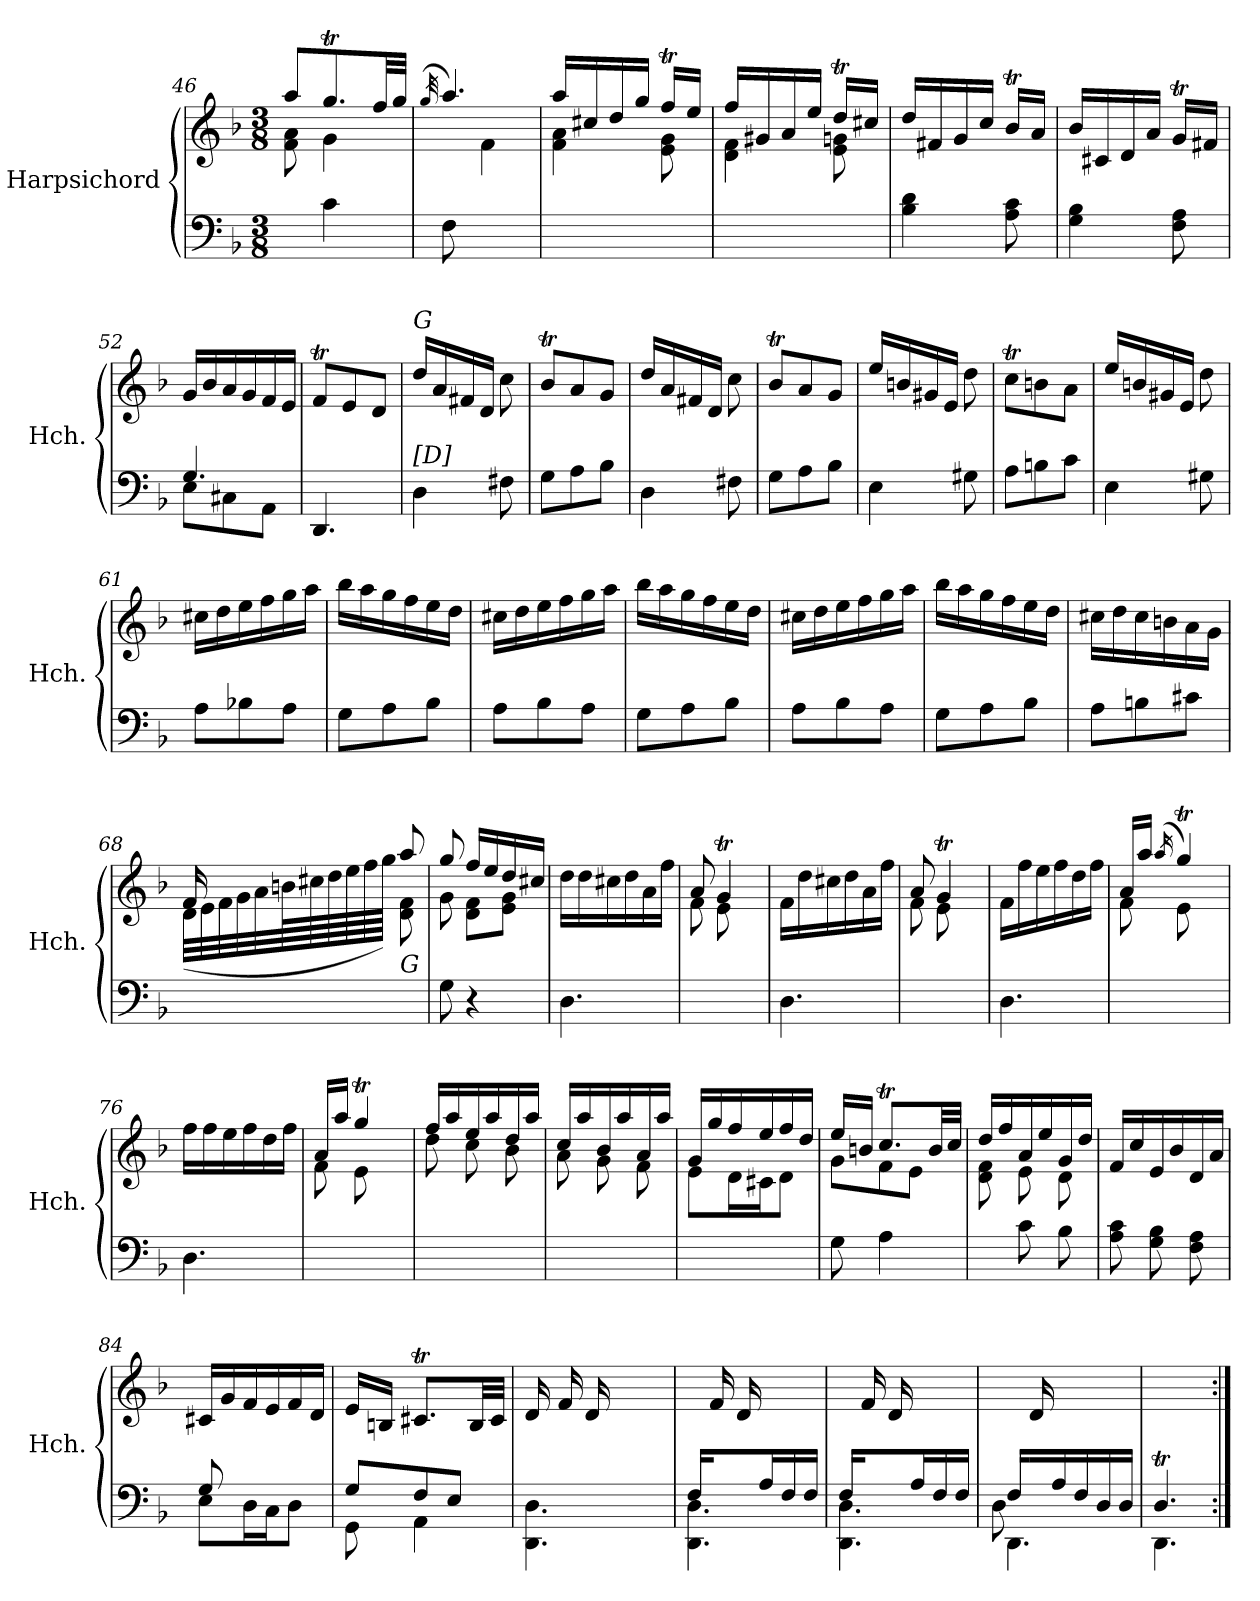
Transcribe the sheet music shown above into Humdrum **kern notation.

**kern	**kern
*part1	*part1
*staff2	*staff1
*I"Harpsichord	*
*I'Hch.	*
*clefF4	*clefG2
*k[b-]	*k[b-]
*M3/8	*M3/8
=46	=46
*	*^
8ryy	8aa/L	8f\ 8a\
4c\	8.ggT/	4g\
.	32ff/LL	.
.	32gg/JJJ	.
=47	=47	=47
.	(<32qgg/	.
8F\	4.aa/)	8ryy
4ryy	.	4f\
=48	=48	=48
4.ryy	16aa/LL	4f\ 4a\
.	16cc#X/	.
.	16dd/	.
.	16gg/JJ	.
.	16ffT/LL	8e\ 8g\
.	16ee/JJ	.
=49	=49	=49
4.ryy	16ff/LL	4d\ 4f\
.	16g#X/	.
.	16a/	.
.	16ee/JJ	.
.	16ddT/LL	8e\ 8g\
.	16cc#X/JJ	.
*	*v	*v
=50	=50
4B-\ 4d\	16dd/LL
.	16f#X/
.	16g/
.	16cc/JJ
8A\ 8c\	16b-T/LL
.	16a/JJ
=51	=51
4G\ 4B-\	16b-/LL
.	16c#X/
.	16d/
.	16a/JJ
8F\ 8A\	16gT/LL
.	16f#X/JJ
!!LO:LB:g=z
=52	=52
*^	*
4.G/	8E\L	16g/LL
.	.	16b-/
.	8C#X\	16a/
.	.	16g/
.	8AA\J	16f/
.	.	16e/JJ
*v	*v	*
=53	=53
4.DD/	8fT/L
.	8e/
.	8d/J
=54	=54
!	!LO:TX:a:i:t=G
!LO:TX:a:i:t=[D]	!
4D\	16dd/LL
.	16a/
.	16f#X/
.	16d/JJ
8F#X\	8cc\
=55	=55
8G\L	8b-T/L
8A\	8a/
8B-\J	8g/J
=56	=56
4D\	16dd/LL
.	16a/
.	16f#X/
.	16d/JJ
8F#X\	8cc\
=57	=57
8G\L	8b-T/L
8A\	8a/
8B-\J	8g/J
=58	=58
4E\	16ee/LL
.	16bn/
.	16g#X/
.	16e/JJ
8G#X\	8dd\
=59	=59
8A\L	8ccT\L
8Bn\	8bn\
8c\J	8a\J
!!LO:LB:g=z
=60	=60
4E\	16ee/LL
.	16bn/
.	16g#X/
.	16e/JJ
8G#X\	8dd\
=61	=61
8A\L	16cc#X\LL
.	16dd\
8B-X\	16ee\
.	16ff\
8A\J	16gg\
.	16aa\JJ
=62	=62
8G\L	16bb-\LL
.	16aa\
8A\	16gg\
.	16ff\
8B-\J	16ee\
.	16dd\JJ
=63	=63
8A\L	16cc#X\LL
.	16dd\
8B-\	16ee\
.	16ff\
8A\J	16gg\
.	16aa\JJ
=64	=64
8G\L	16bb-\LL
.	16aa\
8A\	16gg\
.	16ff\
8B-\J	16ee\
.	16dd\JJ
=65	=65
8A\L	16cc#X\LL
.	16dd\
8B-\	16ee\
.	16ff\
8A\J	16gg\
.	16aa\JJ
=66	=66
8G\L	16bb-\LL
.	16aa\
8A\	16gg\
.	16ff\
8B-\J	16ee\
.	16dd\JJ
=67	=67
8A\L	16cc#X\LL
.	16dd\
8Bn\	16cc#\
.	16bn\
8c#X\J	16a\
.	16g\JJ
!!LO:LB:g=z
=68	=68
*	*^
4ryy	16f/	(>32d\LLL
.	.	32e\
.	16ryy	32f\
.	.	32g\
.	8ryy	32a\
.	.	64bn\L
.	.	64cc#X\
.	.	64dd\
.	.	64ee\
.	.	64ff\
.	.	64gg\JJJJ)
!LO:TX:a:i:t=G	!	!
8ryy	8aa/	8d\ 8f\
=69	=69	=69
8G\	8gg/	8g\
4r	16ff/LL	8d\ 8f\L
.	16ee/	.
.	16dd/	8e\ 8g\J
.	16cc#X/JJ	.
*	*v	*v
=70	=70
4.D\	16dd\LL
.	16dd\
.	16cc#X\
.	16dd\
.	16a\
.	16ff\JJ
=71	=71
*	*^
4ryy	8a/	8f\L
.	4gT/	8e\
8A/J	.	8ryy
*	*v	*v
=72	=72
4.D\	16f\LL
.	16dd\
.	16cc#X\
.	16dd\
.	16a\
.	16ff\JJ
=73	=73
*	*^
4ryy	8a/	8f\L
.	4gT/	8e\
8A/J	.	8ryy
*	*v	*v
=74	=74
4.D\	16f\LL
.	16ff\
.	16ee\
.	16ff\
.	16dd\
.	16ff\JJ
=75	=75
*	*^
4ryy	16a/LL	8f\L
.	16aa/JJ	.
.	(<16qaa/	.
.	4ggT/)	8e\
8A/J	.	8ryy
*	*v	*v
!!LO:LB:g=z
=76	=76
4.D\	16ff\LL
.	16ff\
.	16ee\
.	16ff\
.	16dd\
.	16ff\JJ
=77	=77
*	*^
4ryy	16a/LL	8f\L
.	16aa/JJ	.
.	4ggT/	8e\
8A/J	.	8ryy
=78	=78	=78
4.ryy	16ff/LL	8dd\
.	16aa/	.
.	16ee/	8cc\
.	16aa/	.
.	16dd/	8b-\
.	16aa/JJ	.
=79	=79	=79
4.ryy	16cc/LL	8a\
.	16aa/	.
.	16b-/	8g\
.	16aa/	.
.	16a/	8f\
.	16aa/JJ	.
=80	=80	=80
4.ryy	16g/LL	8e\L
.	16gg/	.
.	16ff/	16d\L
.	16ee/	16c#X\J
.	16ff/	8d\J
.	16dd/JJ	.
=81	=81	=81
8G\	16ee/LL	8g\L
.	16bn/JJ	.
4A\	8.ccT/L	8f\
.	.	8e\J
.	32b/LL	.
.	32cc/JJJ	.
=82	=82	=82
8ryy	16dd/LL	8d\ 8f\
.	16ff/	.
8c\	16a/	8e\
.	16ee/	.
8B-\	16g/	8d\
.	16dd/JJ	.
*	*v	*v
!!LO:LB:g=z
=83	=83
8A\ 8c\	16f/LL
.	16cc/
8G\ 8B-\	16e/
.	16b-/
8F\ 8A\	16d/
.	16a/JJ
=84	=84
*^	*
8E\L	8G/	16c#X/LL
.	.	16g/
16D\L	4ryy	16f/
16C\J	.	16e/
8D\J	.	16f/
.	.	16d/JJ
=85	=85	=85
8G/L	8GG\	16e/LL
.	.	16Bn/JJ
8F/	4AA\	8.c#Xt/L
8E/J	.	.
.	.	32B/LL
.	.	32c#/JJJ
=86	=86	=86
8.ryy	4.DD\ 4.D\	16d/LL
.	.	16f/
.	.	16d/
16A/	.	8.ryy
16F/	.	.
16F/JJ	.	.
=87	=87	=87
16F/LL	4.DD\ 4.D\	16ryy
8ryy	.	16f/
.	.	16d/
16A/	.	8.ryy
16F/	.	.
16F/JJ	.	.
=88	=88	=88
16F/LL	4.DD\ 4.D\	16ryy
8ryy	.	16f/
.	.	16d/
16A/	.	8.ryy
16F/	.	.
16F/JJ	.	.
=89	=89	=89
*	*^	*
16F/LL	4.DD\	8D\	16ryy
16ryy	.	.	16d/
16A/	.	4ryy	4ryy
16F/	.	.	.
16D/	.	.	.
16D/JJ	.	.	.
*	*v	*v	*
=90	=90	=90
4.DT/	4.DD\	4.ryy
*v	*v	*
=:|!	=:|!
*-	*-
